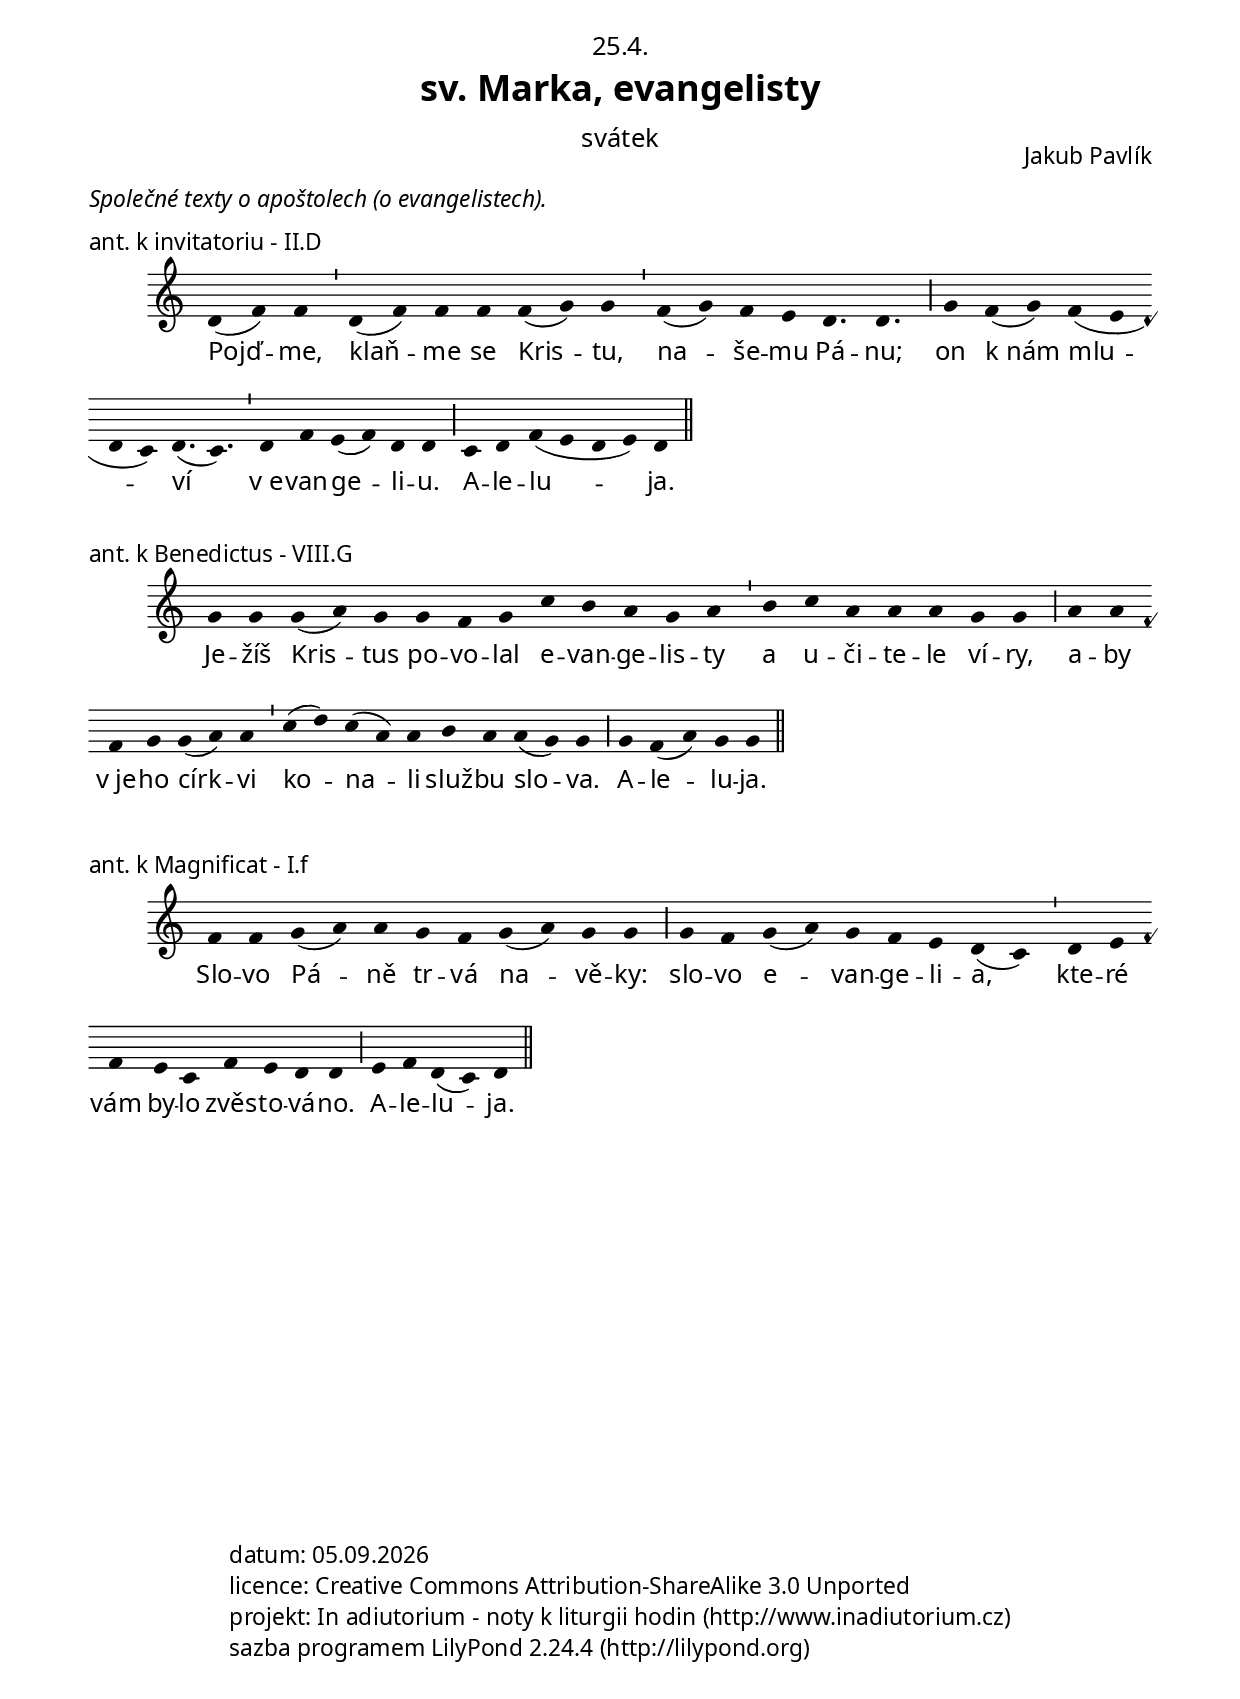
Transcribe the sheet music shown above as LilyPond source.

\version "2.15.37"

\include "../spolecne.ly"

\header {
  title = \markup\titleSvatek
            "sv. Marka, evangelisty"
            "svátek"
            25.4.
  composer = "Jakub Pavlík"
}

% tak diurnál 1994; diurnál 2007 odkazuje na commune apoštolů
% a texty společné evangelistům tiskne vždy znovu,
% jako čtyřsvazkové vydání
\markup\communia #'(#:evangelista)

\score {
  \relative c' {
    \choralniRezim
    d4( f) f \barMin
    d( f) f f f( g) g \barMin f( g) f e d4. d \barMaior
    g4 f( g) f( e d c) d4.( c) \barMin d4 f e( f) d d \barMaior
    c d f( e d e) d \barFinalis
  }
  \addlyrics {
    Pojď -- me, klaň -- me se Kris -- tu, na -- še -- mu Pá -- nu;
    on k_nám mlu -- ví v_e -- van -- ge -- li -- u.
    A -- le -- lu -- ja.
  }
  \header {
    quid = "ant. k invitatoriu"
    modus = "II"
    differentia = "D"
    psalmus = ""
    placet = "druhou půli spíš lépe"
    id = "invit"
    piece = \markup {\sestavTitulekBezZalmu}
  }
}

\score {
  \relative c'' {
    \choralniRezim
    g4 g g( a) g g f g c b a g a \barMin
    b c a a a g g \barMaior
    a a f g g( a) a \barMin
    c( d) c( a) a b a a( g) g \barMaior
    g f( a) g g \barFinalis
  }
  \addlyrics {
    Je -- žíš Kris -- tus
    po -- vo -- lal e -- van -- ge -- lis -- ty
    a u -- či -- te -- le ví -- ry,
    a -- by v_je -- ho círk -- vi
    ko -- na -- li služ -- bu slo -- va.
    A -- le -- lu -- ja.
  }
  \header {
    quid = "ant. k Benedictus"
    modus = "VIII"
    differentia = "G"
    psalmus = ""
    placet = "lépe"
    id = "aben"
    piece = \markup {\sestavTitulekBezZalmu}
  }
}

\score {
  \relative c' {
    \choralniRezim
    f4 f g( a) a g f g( a) g g \barMaior
    g f g( a) g f e d( c) \barMin
    d e f e c f e d d \barMaior
    e f d( c) d \barFinalis
  }
  \addlyrics {
    Slo -- vo Pá -- ně tr -- vá na -- vě -- ky:
    slo -- vo e -- van -- ge -- li -- a,
    kte -- ré vám by -- lo zvěs -- to -- vá -- no.
    A -- le -- lu -- ja.
  }
  \header {
    quid = "ant. k Magnificat"
    modus = "I"
    differentia = "f"
    psalmus = ""
    id = "amag"
    piece = \markup {\sestavTitulekBezZalmu}
  }
}